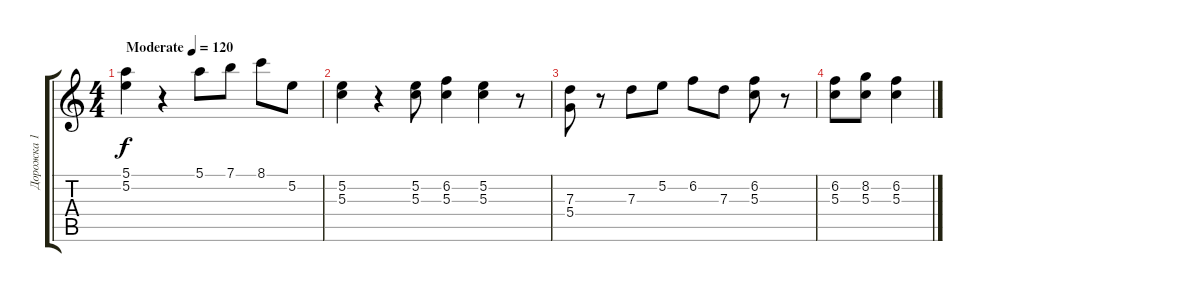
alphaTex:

\track ("Дорожка 1" "Дорожка 1") {instrument acousticguitarsteel}
\staff {score tabs}
\tuning (E4 B3 G3 D3 A2 E2) {hide}
\ts (4 4)
\tempo (120 "Moderate")
\clef g2
\ks c
(5.1 5.2).4{dy f instrument acousticguitarsteel} r.4 5.1.8 7.1.8 8.1.8 5.2.8 |
(5.2 5.3).4 r.4 (5.2 5.3).8 (6.2 5.3).4 (5.2 5.3).4 r.8 |
(7.3 5.4).8 r.8 7.3.8 5.2.8 6.2.8 7.3.8 (6.2 5.3).8 r.8 |
(6.2 5.3).8 (8.2 5.3).8 (6.2 5.3).4
